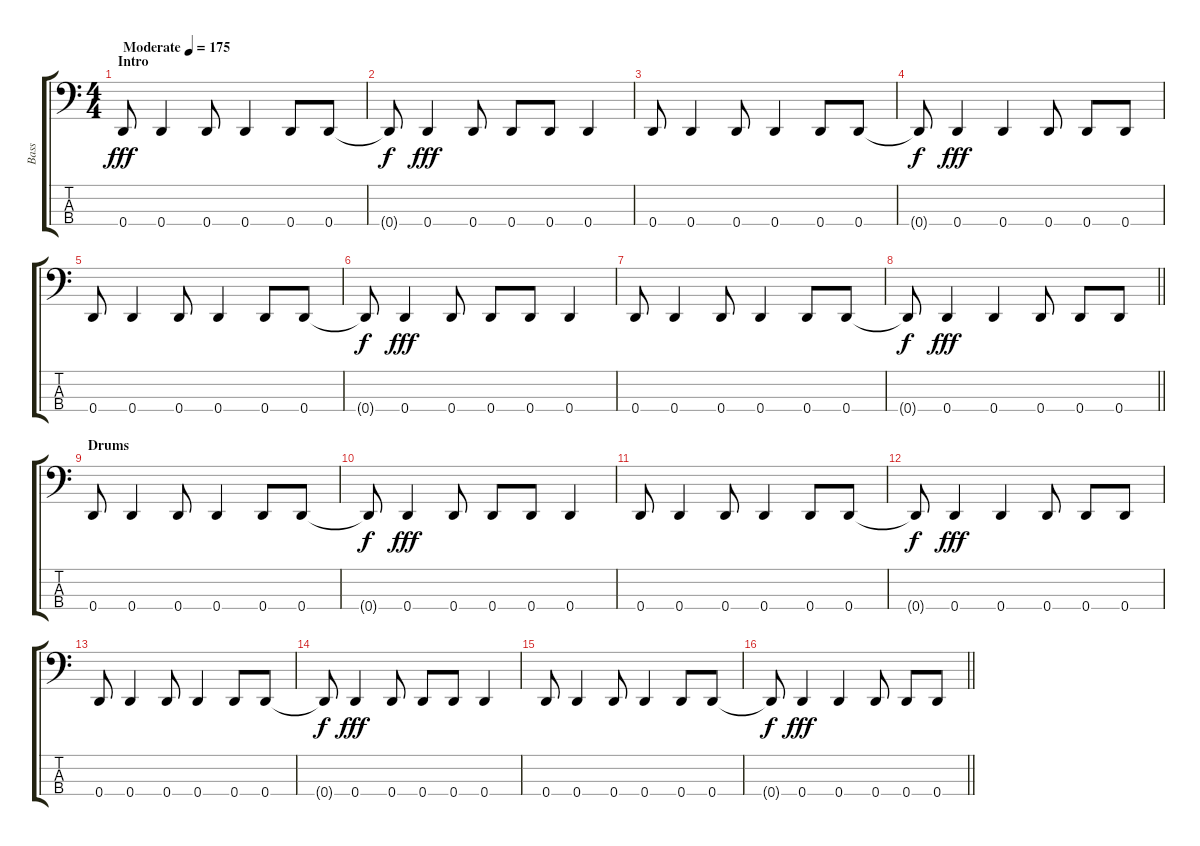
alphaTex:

\track ("Bass" "Bass") {instrument electricbasspick}
\staff {score tabs}
\tuning (G2 D2 A1 D1) {hide}
\ts (4 4)
\section ("" "Intro")
\tempo (175 "Moderate")
\clef f4
\ks c
0.4.8{dy fff instrument electricbasspick} 0.4.4 0.4.8 0.4.4 0.4.8 0.4.8 |
0.4{t}.8{dy f} 0.4.4{dy fff} 0.4.8 0.4.8 0.4.8 0.4.4 |
0.4.8 0.4.4 0.4.8 0.4.4 0.4.8 0.4.8 |
0.4{t}.8{dy f} 0.4.4{dy fff} 0.4.4 0.4.8 0.4.8 0.4.8 |
0.4.8 0.4.4 0.4.8 0.4.4 0.4.8 0.4.8 |
0.4{t}.8{dy f} 0.4.4{dy fff} 0.4.8 0.4.8 0.4.8 0.4.4 |
0.4.8 0.4.4 0.4.8 0.4.4 0.4.8 0.4.8 |
\barLineRight lightlight
0.4{t}.8{dy f} 0.4.4{dy fff} 0.4.4 0.4.8 0.4.8 0.4.8 |
\section ("" "Drums")
0.4.8 0.4.4 0.4.8 0.4.4 0.4.8 0.4.8 |
0.4{t}.8{dy f} 0.4.4{dy fff} 0.4.8 0.4.8 0.4.8 0.4.4 |
0.4.8 0.4.4 0.4.8 0.4.4 0.4.8 0.4.8 |
0.4{t}.8{dy f} 0.4.4{dy fff} 0.4.4 0.4.8 0.4.8 0.4.8 |
0.4.8 0.4.4 0.4.8 0.4.4 0.4.8 0.4.8 |
0.4{t}.8{dy f} 0.4.4{dy fff} 0.4.8 0.4.8 0.4.8 0.4.4 |
0.4.8 0.4.4 0.4.8 0.4.4 0.4.8 0.4.8 |
\barLineRight lightlight
0.4{t}.8{dy f} 0.4.4{dy fff} 0.4.4 0.4.8 0.4.8 0.4.8
